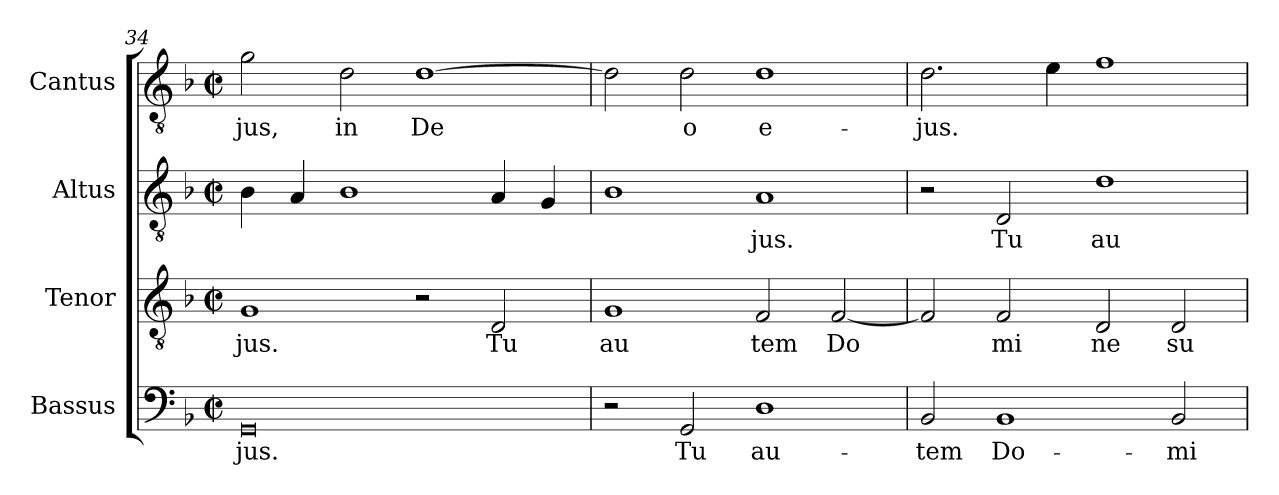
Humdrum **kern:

**kern	**text	**kern	**text	**kern	**text	**kern	**text
*part4	*part4	*part3	*part3	*part2	*part2	*part1	*part1
*staff4	*staff4	*staff3	*staff3	*staff2	*staff2	*staff1	*staff1
*I"Bassus	*	*I"Tenor	*	*I"Altus	*	*I"Cantus	*
*clefF4	*	*clefGv2	*	*clefGv2	*	*clefGv2	*
*k[b-]	*	*k[b-]	*	*k[b-]	*	*k[b-]	*
*F:	*	*F:	*	*F:	*	*F:	*
*M2/2	*	*M2/2	*	*M2/2	*	*M2/2	*
*met(c|)	*	*met(c|)	*	*met(c|)	*	*met(c|)	*
=34	=34	=34	=34	=34	=34	=34	=34
!	!LO:LY:b:cj	!	!LO:LY:b:cj	!	!LO:LY:b:cj	!	!LO:LY:b:cj
0GG	-jus.	1G	jus.	4B-\	.	2g\	-jus,
!	!	!	!	!	!LO:LY:b:cj	!	!
.	.	.	.	4A/	.	.	.
!	!	!	!	!	!LO:LY:b:cj	!	!LO:LY:b:cj
.	.	.	.	1B-	.	2d\	in
!	!	!	!	!	!	!	!LO:LY:b:cj
.	.	2r	.	.	.	[>1d	De-
!	!	!	!LO:LY:b:cj	!	!LO:LY:b:cj	!	!
.	.	2D/	Tu	4A/	.	.	.
!	!	!	!	!	!LO:LY:b:cj	!	!
.	.	.	.	4G/	.	.	.
=35	=35	=35	=35	=35	=35	=35	=35
!	!	!	!LO:LY:b:cj	!	!LO:LY:b:cj	!	!LO:LY:b:cj
2r	.	1G	au	1B-	.	2d\]	--
!	!LO:LY:b:cj	!	!	!	!	!	!LO:LY:b:cj
2GG/	Tu	.	.	.	.	2d\	-o
!	!LO:LY:b:cj	!	!LO:LY:b:cj	!	!LO:LY:b:cj	!	!LO:LY:b:cj
1D	au-	2F/	tem	1A	jus.	1d	e-
!	!	!	!LO:LY:b:cj	!	!	!	!
.	.	[<2F/	Do	.	.	.	.
=36	=36	=36	=36	=36	=36	=36	=36
!	!LO:LY:b:cj	!	!LO:LY:b:cj	!	!	!	!LO:LY:b:cj
2BB-/	-tem	2F/]	.	2r	.	2.d\	-jus.
!	!LO:LY:b:cj	!	!LO:LY:b:cj	!	!LO:LY:b:cj	!	!
1BB-	Do-	2F/	mi	2D/	Tu	.	.
!	!	!	!	!	!	!	!LO:LY:b:cj
.	.	.	.	.	.	4e\	.
!	!	!	!LO:LY:b:cj	!	!LO:LY:b:cj	!	!LO:LY:b:cj
.	.	2D/	ne	1d	au	1f	.
!	!LO:LY:b:cj	!	!LO:LY:b:cj	!	!	!	!
2BB-/	-mi-	2D/	su	.	.	.	.
=	=	=	=	=	=	=	=
*-	*-	*-	*-	*-	*-	*-	*-
